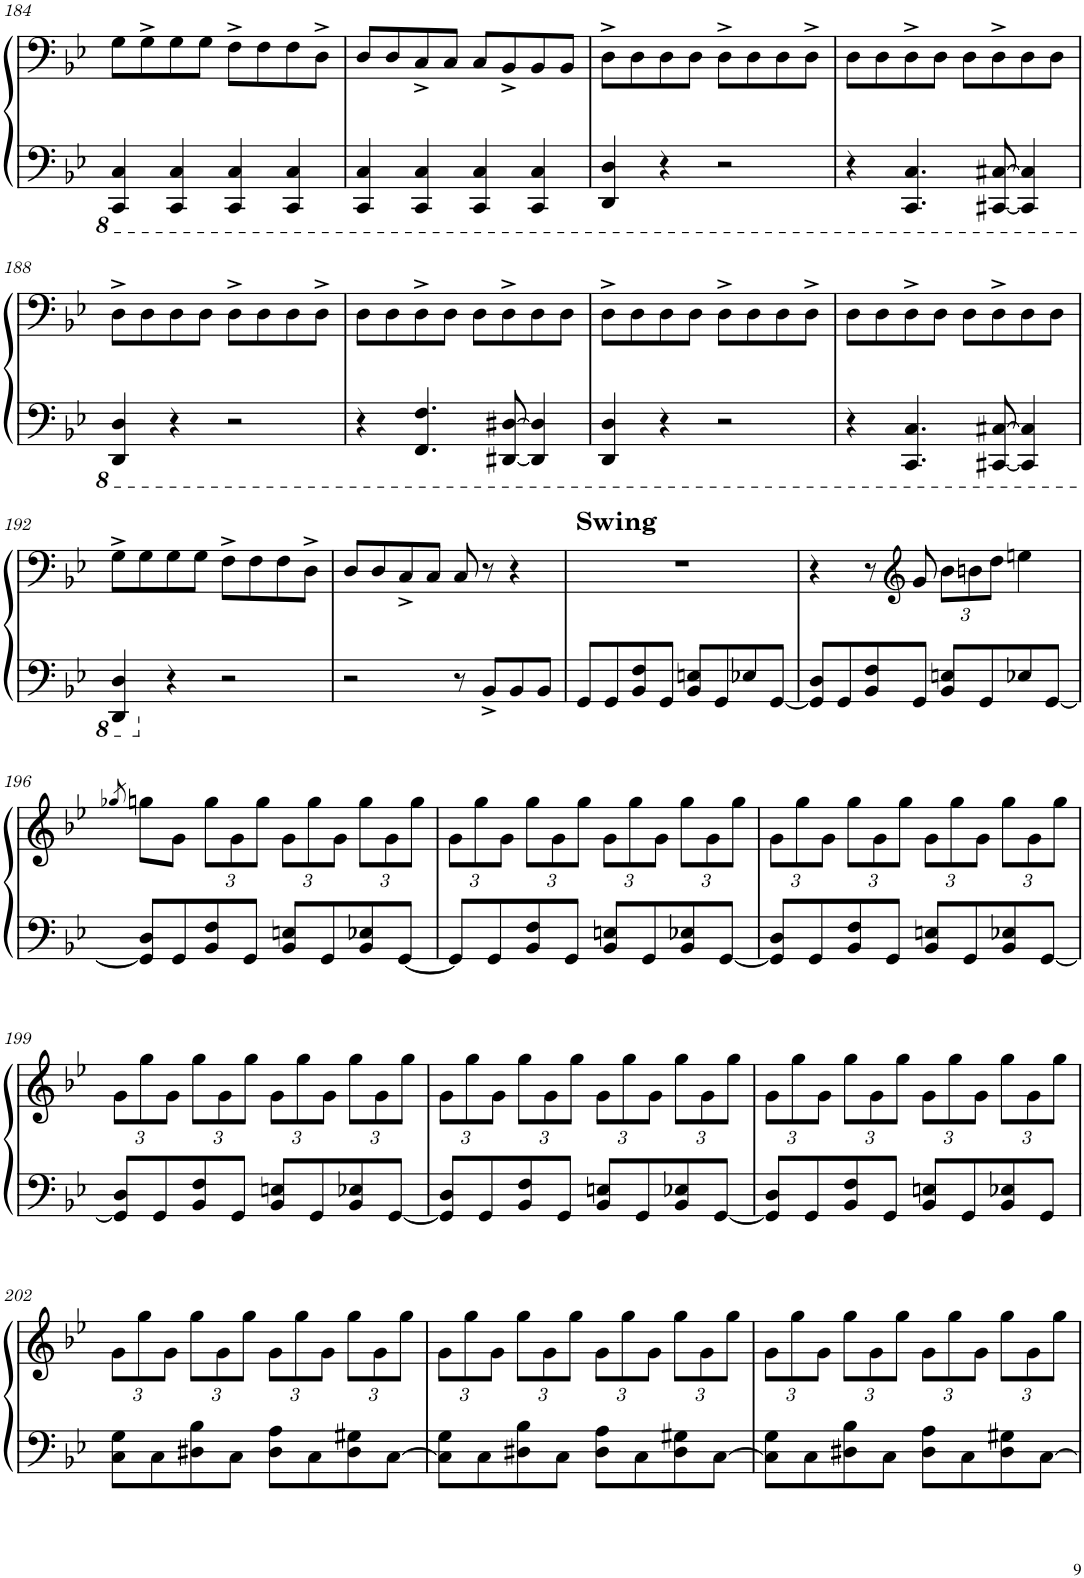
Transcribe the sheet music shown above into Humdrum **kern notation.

**kern	**kern
*part1	*part1
*staff2	*staff1
*I"Upright Piano	*
*I'Pno.	*
!!LO:PB:g=z
*clefF4	*clefF4
*k[b-e-]	*k[b-e-]
*M4/4	*M4/4
=184	=184
4CCC/ 4CC/	8G\L
.	8G^\
4CCC/ 4CC/	8G\
.	8G\J
4CCC/ 4CC/	8F^\L
.	8F\
4CCC/ 4CC/	8F\
.	8D^\J
=185	=185
4CCC/ 4CC/	8D/L
.	8D/
4CCC/ 4CC/	8C^/
.	8C/J
4CCC/ 4CC/	8C/L
.	8BB-^/
4CCC/ 4CC/	8BB-/
.	8BB-/J
=186	=186
4DDD/ 4DD/	8D^\L
.	8D\
4r	8D\
.	8D\J
2r	8D^\L
.	8D\
.	8D\
.	8D^\J
=187	=187
4r	8D\L
.	8D\
4.CCC/ 4.CC/	8D^\
.	8D\J
.	8D\L
[8CCC#X/ [8CC#X/	8D^\
4CCC#/] 4CC#/]	8D\
.	8D\J
!!LO:LB:g=z
=188	=188
4DDD/ 4DD/	8D^\L
.	8D\
4r	8D\
.	8D\J
2r	8D^\L
.	8D\
.	8D\
.	8D^\J
=189	=189
4r	8D\L
.	8D\
4.FFF/ 4.FF/	8D^\
.	8D\J
.	8D\L
[8DDD#X/ [8DD#X/	8D^\
4DDD#/] 4DD#/]	8D\
.	8D\J
=190	=190
4DDD/ 4DD/	8D^\L
.	8D\
4r	8D\
.	8D\J
2r	8D^\L
.	8D\
.	8D\
.	8D^\J
=191	=191
4r	8D\L
.	8D\
4.CCC/ 4.CC/	8D^\
.	8D\J
.	8D\L
[8CCC#X/ [8CC#X/	8D^\
4CCC#/] 4CC#/]	8D\
.	8D\J
!!LO:LB:g=z
=192	=192
4DDD/ 4DD/	8G^\L
.	8G\
4r	8G\
.	8G\J
2r	8F^\L
.	8F\
.	8F\
.	8D^\J
=193	=193
2r	8D/L
.	8D/
.	8C^/
.	8C/J
8r	8C/
8BB-^/L	8r
8BB-/	4r
8BB-/J	.
=194	=194
!	!LO:TX:a:B:t=Swing
8GG/L	1r
8GG/	.
8BB-/ 8F/	.
8GG/J	.
8BB-/ 8En/L	.
8GG/	.
8E-X/	.
[8GG/J	.
=195	=195
8GG/] 8D/L	4r
8GG/	.
8BB-/ 8F/	8r
*	*clefG2
8GG/J	8g/
*	*Xbrackettup
8BB-/ 8En/L	12b-\L
.	12bn\
8GG/	.
.	12dd\J
8E-X/	4een\
[8GG/J	.
!!LO:LB:g=z
=196	=196
.	8qgg-X/
8GG/] 8D/L	8ggn\L
8GG/	8g\J
8BB-/ 8F/	12gg\L
.	12g\
8GG/J	.
.	12gg\J
8BB-/ 8En/L	12g\L
.	12gg\
8GG/	.
.	12g\J
8BB-/ 8E-X/	12gg\L
.	12g\
[8GG/J	.
.	12gg\J
=197	=197
8GG/L]	12g\L
.	12gg\
8GG/	.
.	12g\J
8BB-/ 8F/	12gg\L
.	12g\
8GG/J	.
.	12gg\J
8BB-/ 8En/L	12g\L
.	12gg\
8GG/	.
.	12g\J
8BB-/ 8E-X/	12gg\L
.	12g\
[8GG/J	.
.	12gg\J
=198	=198
8GG/] 8D/L	12g\L
.	12gg\
8GG/	.
.	12g\J
8BB-/ 8F/	12gg\L
.	12g\
8GG/J	.
.	12gg\J
8BB-/ 8En/L	12g\L
.	12gg\
8GG/	.
.	12g\J
8BB-/ 8E-X/	12gg\L
.	12g\
[8GG/J	.
.	12gg\J
!!LO:LB:g=z
=199	=199
8GG/] 8D/L	12g\L
.	12gg\
8GG/	.
.	12g\J
8BB-/ 8F/	12gg\L
.	12g\
8GG/J	.
.	12gg\J
8BB-/ 8En/L	12g\L
.	12gg\
8GG/	.
.	12g\J
8BB-/ 8E-X/	12gg\L
.	12g\
[8GG/J	.
.	12gg\J
=200	=200
8GG/] 8D/L	12g\L
.	12gg\
8GG/	.
.	12g\J
8BB-/ 8F/	12gg\L
.	12g\
8GG/J	.
.	12gg\J
8BB-/ 8En/L	12g\L
.	12gg\
8GG/	.
.	12g\J
8BB-/ 8E-X/	12gg\L
.	12g\
[8GG/J	.
.	12gg\J
=201	=201
8GG/] 8D/L	12g\L
.	12gg\
8GG/	.
.	12g\J
8BB-/ 8F/	12gg\L
.	12g\
8GG/J	.
.	12gg\J
8BB-/ 8En/L	12g\L
.	12gg\
8GG/	.
.	12g\J
8BB-/ 8E-X/	12gg\L
.	12g\
8GG/J	.
.	12gg\J
!!LO:LB:g=z
=202	=202
8C\ 8G\L	12g\L
.	12gg\
8C\	.
.	12g\J
8D#X\ 8B-\	12gg\L
.	12g\
8C\J	.
.	12gg\J
8D#\ 8A\L	12g\L
.	12gg\
8C\	.
.	12g\J
8D#\ 8G#X\	12gg\L
.	12g\
[8C\J	.
.	12gg\J
=203	=203
8C\] 8G\L	12g\L
.	12gg\
8C\	.
.	12g\J
8D#X\ 8B-\	12gg\L
.	12g\
8C\J	.
.	12gg\J
8D#\ 8A\L	12g\L
.	12gg\
8C\	.
.	12g\J
8D#\ 8G#X\	12gg\L
.	12g\
[8C\J	.
.	12gg\J
=204	=204
8C\] 8G\L	12g\L
.	12gg\
8C\	.
.	12g\J
8D#X\ 8B-\	12gg\L
.	12g\
8C\J	.
.	12gg\J
8D#\ 8A\L	12g\L
.	12gg\
8C\	.
.	12g\J
8D#\ 8G#X\	12gg\L
.	12g\
[8C\J	.
.	12gg\J
=	=
*-	*-
